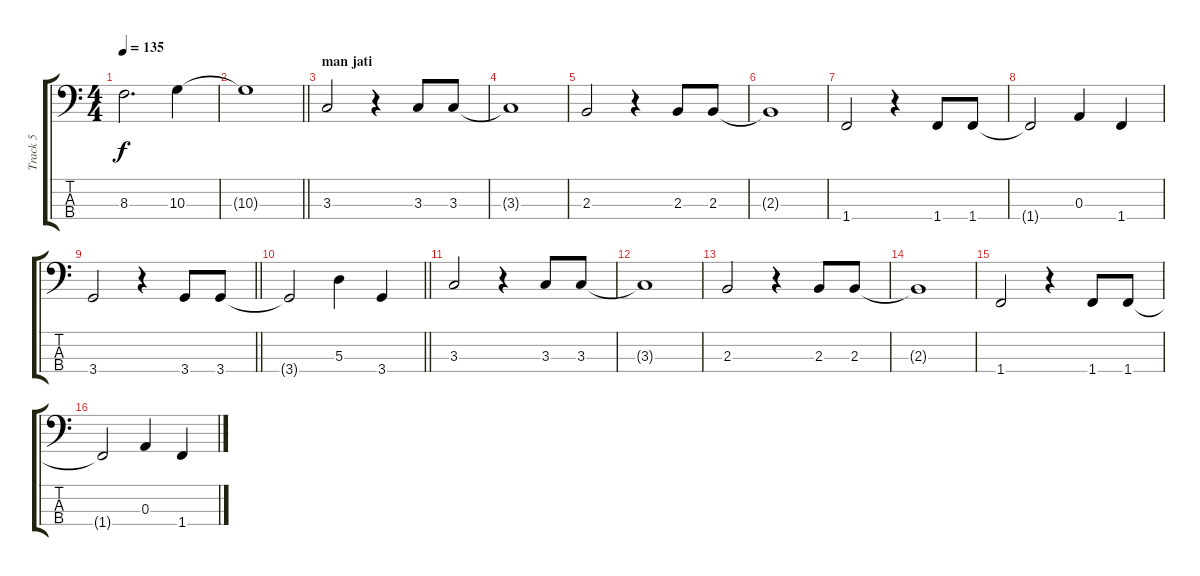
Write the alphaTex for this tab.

\track ("Track 5" "Track 5") {instrument electricbasspick}
\staff {score tabs}
\tuning (G2 D2 A1 E1) {hide}
\ts (4 4)
\tempo 135
\clef f4
\ks c
8.3.2{d dy f} 10.3.4 |
\barLineRight lightlight
10.3{t}.1 |
\section ("" "man jati")
3.3.2 r.4 3.3.8 3.3.8 |
3.3{t}.1 |
2.3.2 r.4 2.3.8 2.3.8 |
2.3{t}.1 |
1.4.2 r.4 1.4.8 1.4.8 |
1.4{t}.2 0.3.4 1.4.4 |
\barLineRight lightlight
3.4.2 r.4 3.4.8 3.4.8 |
\barLineRight lightlight
3.4{t}.2 5.3.4 3.4.4 |
3.3.2 r.4 3.3.8 3.3.8 |
3.3{t}.1 |
2.3.2 r.4 2.3.8 2.3.8 |
2.3{t}.1 |
1.4.2 r.4 1.4.8 1.4.8 |
1.4{t}.2 0.3.4 1.4.4
